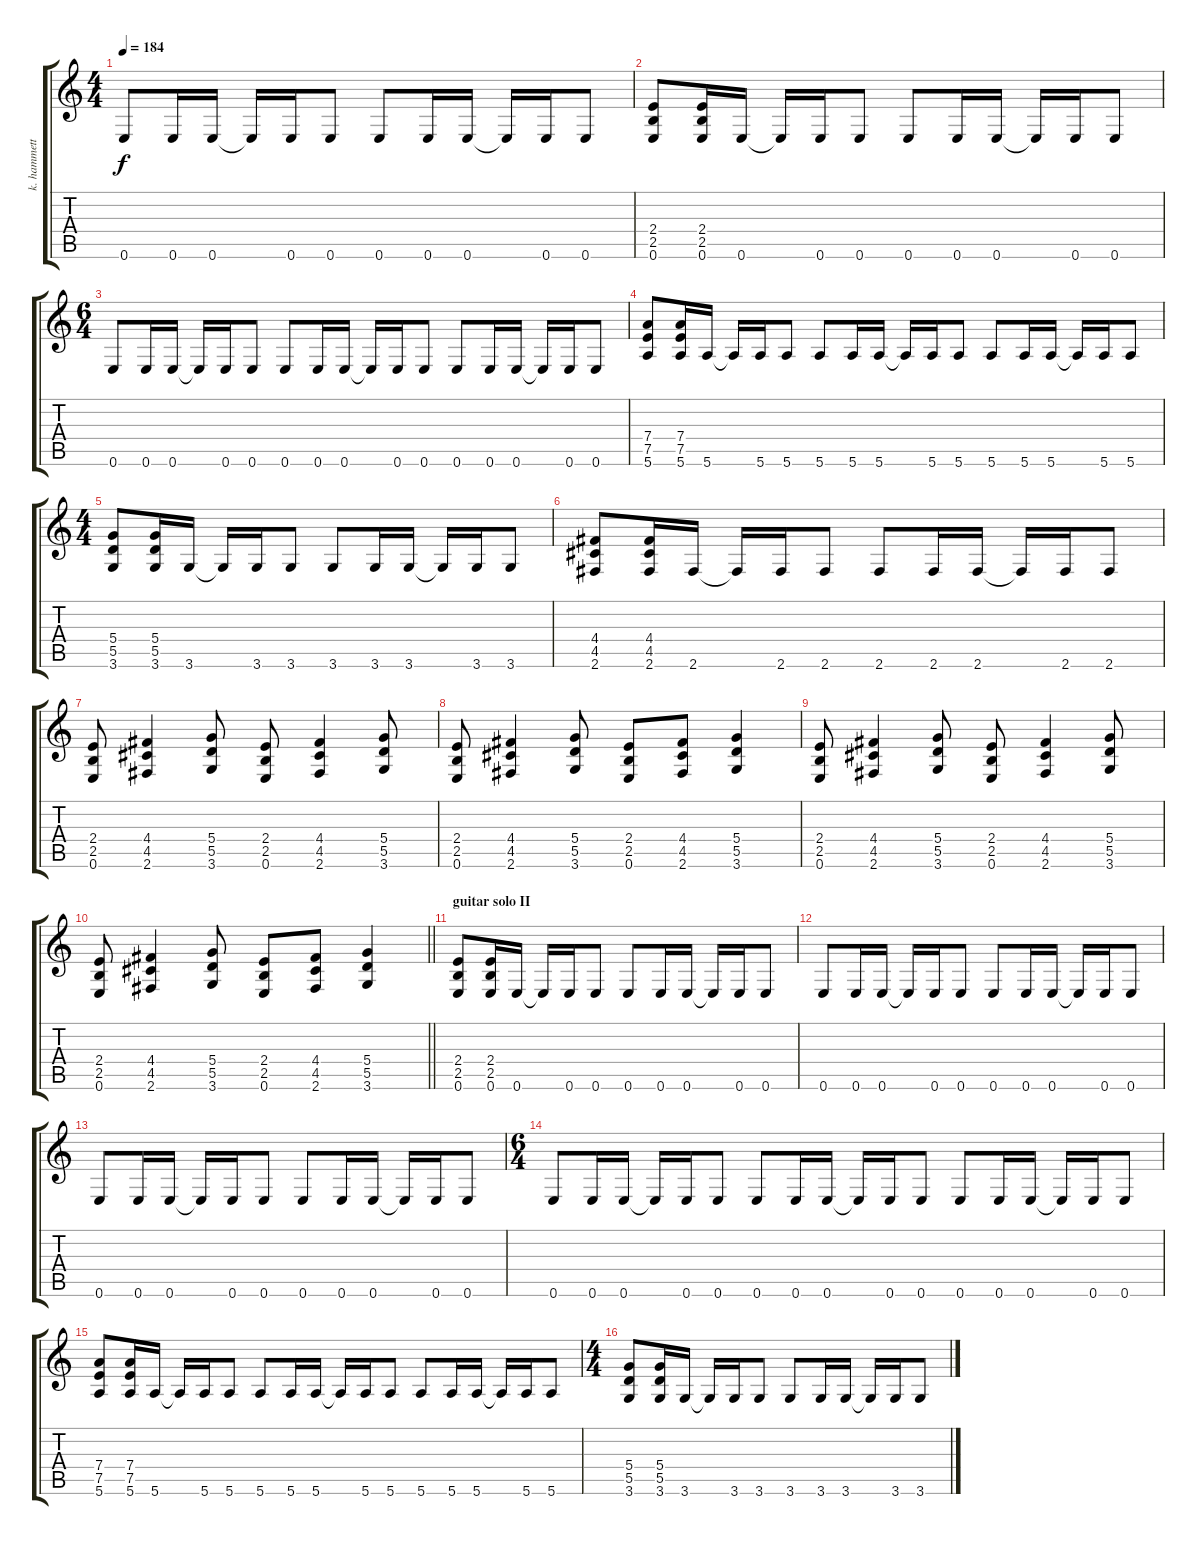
\track ("k. hammett - rhythm guitar" "k. hammett") {instrument distortionguitar}
\staff {score tabs}
\tuning (E4 B3 G3 D3 A2 E2) {hide}
\ts (4 4)
\tempo 184
\clef g2
\ks c
0.6.8{dy f} 0.6.16 0.6.16 0.6{t}.16 0.6.16 0.6.8 0.6.8 0.6.16 0.6.16 0.6{t}.16 0.6.16 0.6.8 |
(2.4 2.5 0.6).8 (2.4 2.5 0.6).16 0.6.16 0.6{t}.16 0.6.16 0.6.8 0.6.8 0.6.16 0.6.16 0.6{t}.16 0.6.16 0.6.8 |
\ts (6 4)
0.6.8 0.6.16 0.6.16 0.6{t}.16 0.6.16 0.6.8 0.6.8 0.6.16 0.6.16 0.6{t}.16 0.6.16 0.6.8 0.6.8 0.6.16 0.6.16 0.6{t}.16 0.6.16 0.6.8 |
(7.4 7.5 5.6).8 (7.4 7.5 5.6).16 5.6.16 5.6{t}.16 5.6.16 5.6.8 5.6.8 5.6.16 5.6.16 5.6{t}.16 5.6.16 5.6.8 5.6.8 5.6.16 5.6.16 5.6{t}.16 5.6.16 5.6.8 |
\ts (4 4)
(5.4 5.5 3.6).8 (5.4 5.5 3.6).16 3.6.16 3.6{t}.16 3.6.16 3.6.8 3.6.8 3.6.16 3.6.16 3.6{t}.16 3.6.16 3.6.8 |
(4.4 4.5 2.6).8 (4.4 4.5 2.6).16 2.6.16 2.6{t}.16 2.6.16 2.6.8 2.6.8 2.6.16 2.6.16 2.6{t}.16 2.6.16 2.6.8 |
(2.4 2.5 0.6).8 (4.4 4.5 2.6).4 (5.4 5.5 3.6).8 (2.4 2.5 0.6).8 (4.4 4.5 2.6).4 (5.4 5.5 3.6).8 |
(2.4 2.5 0.6).8 (4.4 4.5 2.6).4 (5.4 5.5 3.6).8 (2.4 2.5 0.6).8 (4.4 4.5 2.6).8 (5.4 5.5 3.6).4 |
(2.4 2.5 0.6).8 (4.4 4.5 2.6).4 (5.4 5.5 3.6).8 (2.4 2.5 0.6).8 (4.4 4.5 2.6).4 (5.4 5.5 3.6).8 |
\barLineRight lightlight
(2.4 2.5 0.6).8 (4.4 4.5 2.6).4 (5.4 5.5 3.6).8 (2.4 2.5 0.6).8 (4.4 4.5 2.6).8 (5.4 5.5 3.6).4 |
\section ("" "guitar solo II")
(2.4 2.5 0.6).8 (2.4 2.5 0.6).16 0.6.16 0.6{t}.16 0.6.16 0.6.8 0.6.8 0.6.16 0.6.16 0.6{t}.16 0.6.16 0.6.8 |
0.6.8 0.6.16 0.6.16 0.6{t}.16 0.6.16 0.6.8 0.6.8 0.6.16 0.6.16 0.6{t}.16 0.6.16 0.6.8 |
0.6.8 0.6.16 0.6.16 0.6{t}.16 0.6.16 0.6.8 0.6.8 0.6.16 0.6.16 0.6{t}.16 0.6.16 0.6.8 |
\ts (6 4)
0.6.8 0.6.16 0.6.16 0.6{t}.16 0.6.16 0.6.8 0.6.8 0.6.16 0.6.16 0.6{t}.16 0.6.16 0.6.8 0.6.8 0.6.16 0.6.16 0.6{t}.16 0.6.16 0.6.8 |
(7.4 7.5 5.6).8 (7.4 7.5 5.6).16 5.6.16 5.6{t}.16 5.6.16 5.6.8 5.6.8 5.6.16 5.6.16 5.6{t}.16 5.6.16 5.6.8 5.6.8 5.6.16 5.6.16 5.6{t}.16 5.6.16 5.6.8 |
\ts (4 4)
(5.4 5.5 3.6).8 (5.4 5.5 3.6).16 3.6.16 3.6{t}.16 3.6.16 3.6.8 3.6.8 3.6.16 3.6.16 3.6{t}.16 3.6.16 3.6.8
